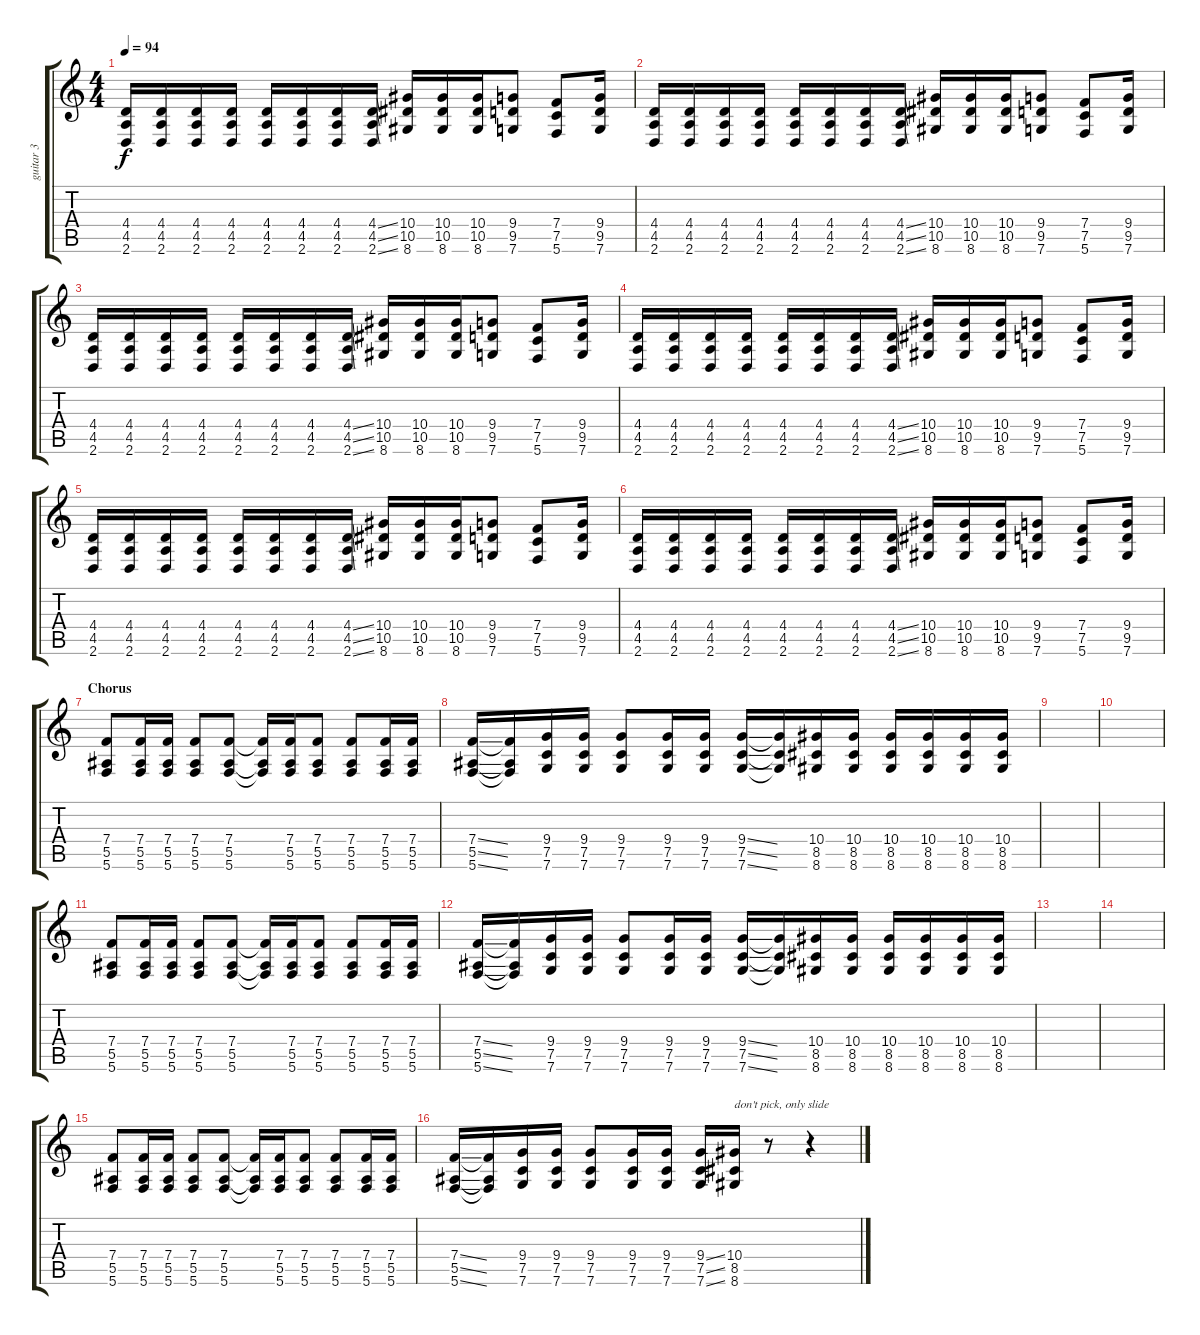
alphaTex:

\track ("guitar 3" "guitar 3") {instrument distortionguitar}
\staff {score tabs}
\tuning (C4 G3 Eb3 Bb2 F2 C2) {hide}
\ts (4 4)
\tempo 94
\clef g2
\ks c
(4.4 4.5 2.6).16{dy f} (4.4 4.5 2.6).16 (4.4 4.5 2.6).16 (4.4 4.5 2.6).16 (4.4 4.5 2.6).16 (4.4 4.5 2.6).16 (4.4 4.5 2.6).16 (4.4{ss} 4.5{ss} 2.6{ss}).16 (10.4 10.5 8.6).16 (10.4 10.5 8.6).16 (10.4 10.5 8.6).16 (9.4 9.5 7.6).8 (7.4 7.5 5.6).8 (9.4 9.5 7.6).16 |
(4.4 4.5 2.6).16 (4.4 4.5 2.6).16 (4.4 4.5 2.6).16 (4.4 4.5 2.6).16 (4.4 4.5 2.6).16 (4.4 4.5 2.6).16 (4.4 4.5 2.6).16 (4.4{ss} 4.5{ss} 2.6{ss}).16 (10.4 10.5 8.6).16 (10.4 10.5 8.6).16 (10.4 10.5 8.6).16 (9.4 9.5 7.6).8 (7.4 7.5 5.6).8 (9.4 9.5 7.6).16 |
(4.4 4.5 2.6).16 (4.4 4.5 2.6).16 (4.4 4.5 2.6).16 (4.4 4.5 2.6).16 (4.4 4.5 2.6).16 (4.4 4.5 2.6).16 (4.4 4.5 2.6).16 (4.4{ss} 4.5{ss} 2.6{ss}).16 (10.4 10.5 8.6).16 (10.4 10.5 8.6).16 (10.4 10.5 8.6).16 (9.4 9.5 7.6).8 (7.4 7.5 5.6).8 (9.4 9.5 7.6).16 |
(4.4 4.5 2.6).16 (4.4 4.5 2.6).16 (4.4 4.5 2.6).16 (4.4 4.5 2.6).16 (4.4 4.5 2.6).16 (4.4 4.5 2.6).16 (4.4 4.5 2.6).16 (4.4{ss} 4.5{ss} 2.6{ss}).16 (10.4 10.5 8.6).16 (10.4 10.5 8.6).16 (10.4 10.5 8.6).16 (9.4 9.5 7.6).8 (7.4 7.5 5.6).8 (9.4 9.5 7.6).16 |
(4.4 4.5 2.6).16 (4.4 4.5 2.6).16 (4.4 4.5 2.6).16 (4.4 4.5 2.6).16 (4.4 4.5 2.6).16 (4.4 4.5 2.6).16 (4.4 4.5 2.6).16 (4.4{ss} 4.5{ss} 2.6{ss}).16 (10.4 10.5 8.6).16 (10.4 10.5 8.6).16 (10.4 10.5 8.6).16 (9.4 9.5 7.6).8 (7.4 7.5 5.6).8 (9.4 9.5 7.6).16 |
(4.4 4.5 2.6).16 (4.4 4.5 2.6).16 (4.4 4.5 2.6).16 (4.4 4.5 2.6).16 (4.4 4.5 2.6).16 (4.4 4.5 2.6).16 (4.4 4.5 2.6).16 (4.4{ss} 4.5{ss} 2.6{ss}).16 (10.4 10.5 8.6).16 (10.4 10.5 8.6).16 (10.4 10.5 8.6).16 (9.4 9.5 7.6).8 (7.4 7.5 5.6).8 (9.4 9.5 7.6).16 |
\section ("" "Chorus")
(7.4 5.5 5.6).8 (7.4 5.5 5.6).16 (7.4 5.5 5.6).16 (7.4 5.5 5.6).8 (7.4 5.5 5.6).8 (7.4{t} 5.5{t} 5.6{t}).16 (7.4 5.5 5.6).16 (7.4 5.5 5.6).8 (7.4 5.5 5.6).8 (7.4 5.5 5.6).16 (7.4 5.5 5.6).16 |
(7.4{ss} 5.5{ss} 5.6{ss}).16 (7.4{t} 5.5{t} 5.6{t}).16 (9.4 7.5 7.6).16 (9.4 7.5 7.6).16 (9.4 7.5 7.6).8 (9.4 7.5 7.6).16 (9.4 7.5 7.6).16 (9.4{ss} 7.5{ss} 7.6{ss}).16 (9.4{t} 7.5{t} 7.6{t}).16 (10.4 8.5 8.6).16 (10.4 8.5 8.6).16 (10.4 8.5 8.6).16 (10.4 8.5 8.6).16 (10.4 8.5 8.6).16 (10.4 8.5 8.6).16 |
|
|
(7.4 5.5 5.6).8 (7.4 5.5 5.6).16 (7.4 5.5 5.6).16 (7.4 5.5 5.6).8 (7.4 5.5 5.6).8 (7.4{t} 5.5{t} 5.6{t}).16 (7.4 5.5 5.6).16 (7.4 5.5 5.6).8 (7.4 5.5 5.6).8 (7.4 5.5 5.6).16 (7.4 5.5 5.6).16 |
(7.4{ss} 5.5{ss} 5.6{ss}).16 (7.4{t} 5.5{t} 5.6{t}).16 (9.4 7.5 7.6).16 (9.4 7.5 7.6).16 (9.4 7.5 7.6).8 (9.4 7.5 7.6).16 (9.4 7.5 7.6).16 (9.4{ss} 7.5{ss} 7.6{ss}).16 (9.4{t} 7.5{t} 7.6{t}).16 (10.4 8.5 8.6).16 (10.4 8.5 8.6).16 (10.4 8.5 8.6).16 (10.4 8.5 8.6).16 (10.4 8.5 8.6).16 (10.4 8.5 8.6).16 |
|
|
(7.4 5.5 5.6).8 (7.4 5.5 5.6).16 (7.4 5.5 5.6).16 (7.4 5.5 5.6).8 (7.4 5.5 5.6).8 (7.4{t} 5.5{t} 5.6{t}).16 (7.4 5.5 5.6).16 (7.4 5.5 5.6).8 (7.4 5.5 5.6).8 (7.4 5.5 5.6).16 (7.4 5.5 5.6).16 |
(7.4{ss} 5.5{ss} 5.6{ss}).16 (7.4{t} 5.5{t} 5.6{t}).16 (9.4 7.5 7.6).16 (9.4 7.5 7.6).16 (9.4 7.5 7.6).8 (9.4 7.5 7.6).16 (9.4 7.5 7.6).16 (9.4{ss} 7.5{ss} 7.6{ss}).16 (10.4 8.5 8.6).16{txt "don't pick, only slide"} r.8 r.4
